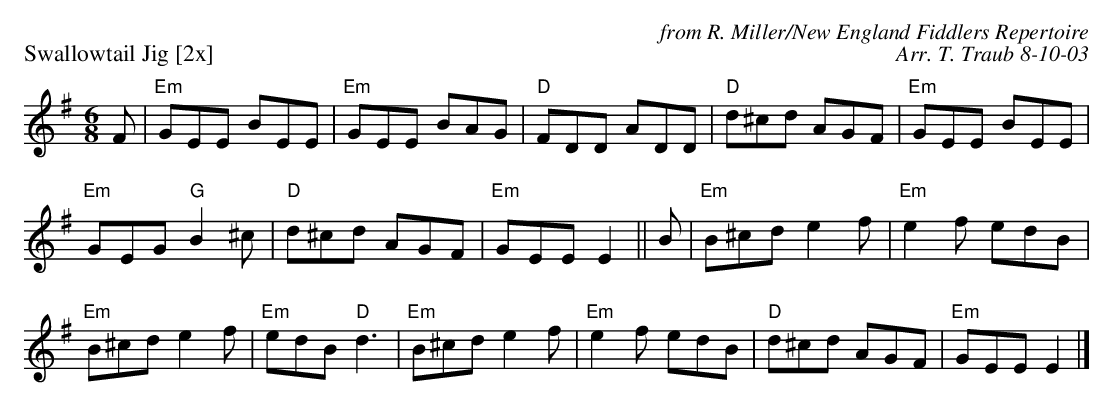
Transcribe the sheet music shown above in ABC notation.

X:1
P: Swallowtail Jig [2x]
C: from R. Miller/New England Fiddlers Repertoire
C: Arr. T. Traub 8-10-03
M: 6/8
K: Em
L: 1/8
F|"Em"GEE BEE|"Em"GEE BAG|"D"FDD ADD|"D"d^cd AGF|"Em"GEE BEE|
"Em"GEG "G"B2 ^c|"D"d^cd AGF|"Em"GEE E2 || B|"Em"B^cd e2 f|"Em"e2 f edB|
"Em"B^cd e2 f|"Em"edB "D"d3|"Em"B^cd e2 f|"Em"e2 f edB|"D"d^cd AGF|"Em"GEE E2 |]
